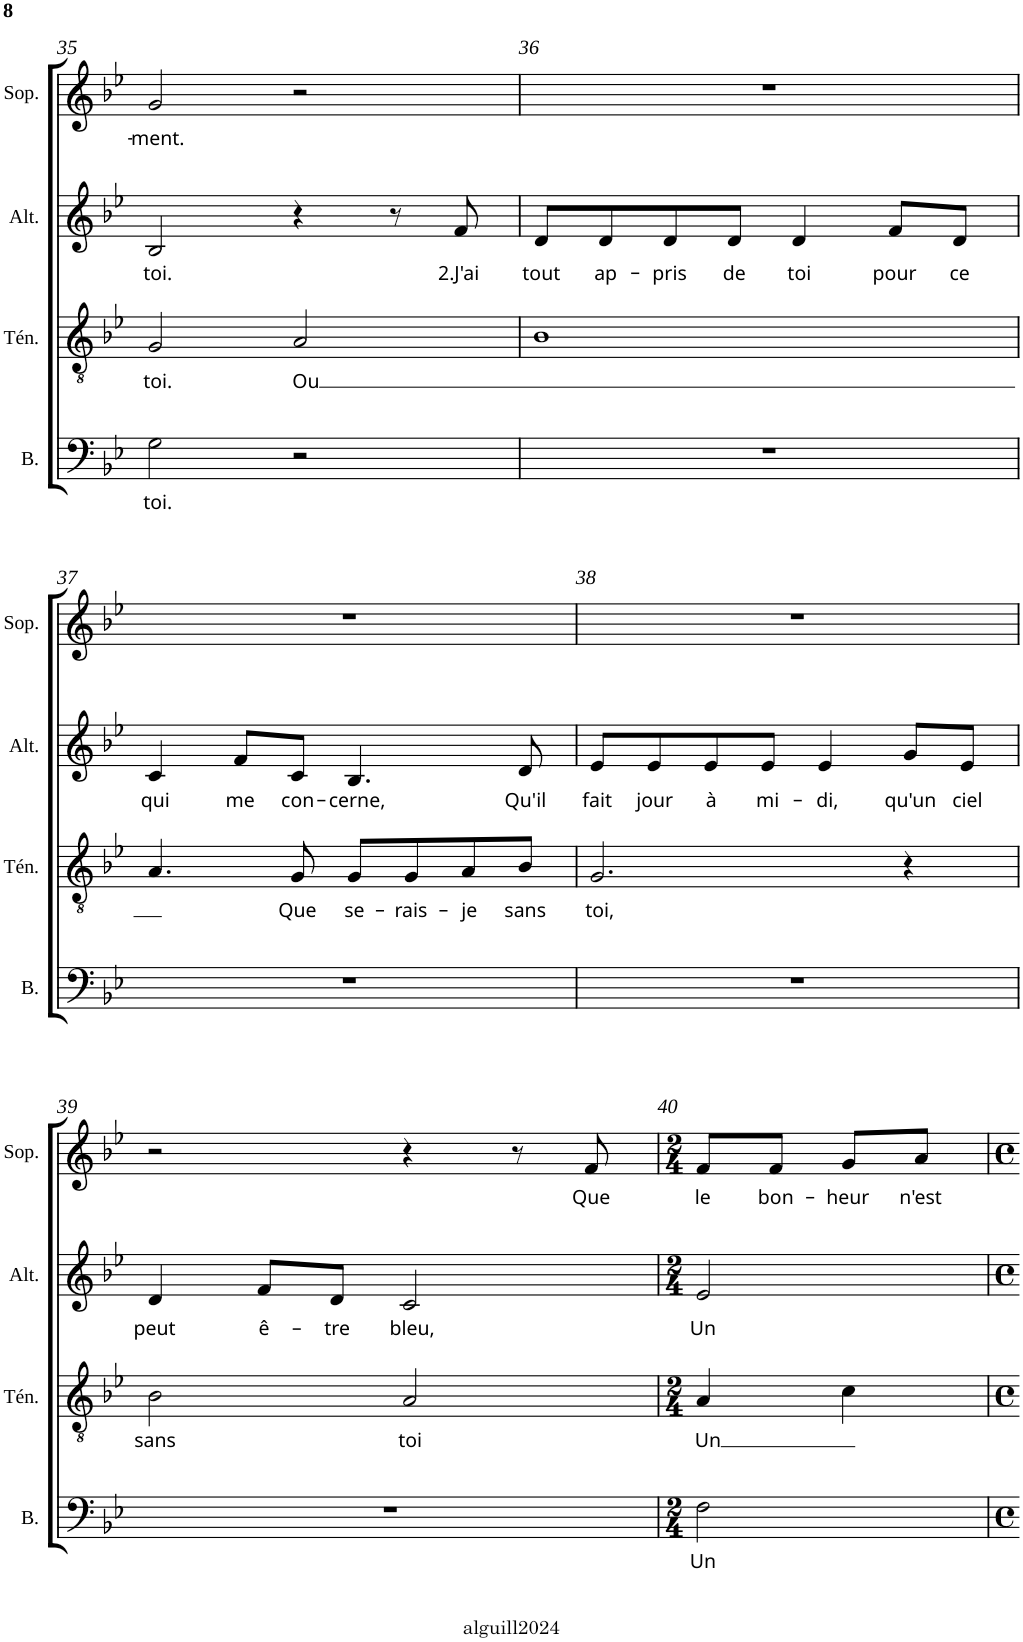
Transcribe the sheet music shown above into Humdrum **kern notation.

**kern	**text	**kern	**text	**kern	**text	**kern	**text
*part4	*part4	*part3	*part3	*part2	*part2	*part1	*part1
*staff4	*staff4	*staff3	*staff3	*staff2	*staff2	*staff1	*staff1
*I"Basse	*	*I"Ténor	*	*I"Alto	*	*I"Soprano	*
*I'B.	*	*I'Tén.	*	*I'Alt.	*	*I'Sop.	*
!!LO:PB:g=z
*clefF4	*	*clefGv2	*	*clefG2	*	*clefG2	*
*k[b-e-]	*	*k[b-e-]	*	*k[b-e-]	*	*k[b-e-]	*
*g:	*	*g:	*	*g:	*	*g:	*
*M4/4	*	*M4/4	*	*M4/4	*	*M4/4	*
*met(c)	*	*met(c)	*	*met(c)	*	*met(c)	*
=35	=35	=35	=35	=35	=35	=35	=35
!	!LO:LY:b	!	!LO:LY:b	!	!LO:LY:b	!	!LO:LY:b
2G\	toi.	2G/	toi.	2B-/	toi.	2g/	-ment.
!	!	!	!LO:LY:b	!	!	!	!
2r	.	2A/	Ou	4r	.	2r	.
.	.	.	.	8r	.	.	.
!	!	!	!	!	!LO:LY:b	!	!
.	.	.	.	8f/	2.J'ai	.	.
=36	=36	=36	=36	=36	=36	=36	=36
!	!	!	!	!	!LO:LY:b	!	!
1r	.	1B-	.	8d/L	tout	1r	.
!	!	!	!	!	!LO:LY:b	!	!
.	.	.	.	8d/	ap-	.	.
!	!	!	!	!	!LO:LY:b	!	!
.	.	.	.	8d/	-pris	.	.
!	!	!	!	!	!LO:LY:b	!	!
.	.	.	.	8d/J	de	.	.
!	!	!	!	!	!LO:LY:b	!	!
.	.	.	.	4d/	toi	.	.
!	!	!	!	!	!LO:LY:b	!	!
.	.	.	.	8f/L	pour	.	.
!	!	!	!	!	!LO:LY:b	!	!
.	.	.	.	8d/J	ce	.	.
!!LO:LB:g=z
=37	=37	=37	=37	=37	=37	=37	=37
!	!	!	!	!	!LO:LY:b	!	!
1r	.	4.A/	.	4c/	qui	1r	.
!	!	!	!	!	!LO:LY:b	!	!
.	.	.	.	8f/L	me	.	.
!	!	!	!LO:LY:b	!	!LO:LY:b	!	!
.	.	8G/	Que	8c/J	con-	.	.
!	!	!	!LO:LY:b	!	!LO:LY:b	!	!
.	.	8G/L	se-	4.B-/	-cerne,	.	.
!	!	!	!LO:LY:b	!	!	!	!
.	.	8G/	-rais-	.	.	.	.
!	!	!	!LO:LY:b	!	!	!	!
.	.	8A/	-je	.	.	.	.
!	!	!	!LO:LY:b	!	!LO:LY:b	!	!
.	.	8B-/J	sans	8d/	Qu'il	.	.
=38	=38	=38	=38	=38	=38	=38	=38
!	!	!	!LO:LY:b	!	!LO:LY:b	!	!
1r	.	2.G/	toi,	8e-/L	fait	1r	.
!	!	!	!	!	!LO:LY:b	!	!
.	.	.	.	8e-/	jour	.	.
!	!	!	!	!	!LO:LY:b	!	!
.	.	.	.	8e-/	à	.	.
!	!	!	!	!	!LO:LY:b	!	!
.	.	.	.	8e-/J	mi-	.	.
!	!	!	!	!	!LO:LY:b	!	!
.	.	.	.	4e-/	-di,	.	.
!	!	!	!	!	!LO:LY:b	!	!
.	.	4r	.	8g/L	qu'un	.	.
!	!	!	!	!	!LO:LY:b	!	!
.	.	.	.	8e-/J	ciel	.	.
!!LO:LB:g=z
=39	=39	=39	=39	=39	=39	=39	=39
!	!	!	!LO:LY:b	!	!LO:LY:b	!	!
1r	.	2B-\	sans	4d/	peut	2r	.
!	!	!	!	!	!LO:LY:b	!	!
.	.	.	.	8f/L	ê-	.	.
!	!	!	!	!	!LO:LY:b	!	!
.	.	.	.	8d/J	-tre	.	.
!	!	!	!LO:LY:b	!	!LO:LY:b	!	!
.	.	2A/	toi	2c/	bleu,	4r	.
.	.	.	.	.	.	8r	.
!	!	!	!	!	!	!	!LO:LY:b
.	.	.	.	.	.	8f/	Que
=40	=40	=40	=40	=40	=40	=40	=40
*M2/4	*	*M2/4	*	*M2/4	*	*M2/4	*
!	!LO:LY:b	!	!LO:LY:b	!	!LO:LY:b	!	!LO:LY:b
2F\	Un	4A/	Un	2e-/	Un	8f/L	le
!	!	!	!	!	!	!	!LO:LY:b
.	.	.	.	.	.	8f/J	bon-
!	!	!	!	!	!	!	!LO:LY:b
.	.	4c\	.	.	.	8g/L	-heur
!	!	!	!	!	!	!	!LO:LY:b
.	.	.	.	.	.	8a/J	n'est
=	=	=	=	=	=	=	=
*-	*-	*-	*-	*-	*-	*-	*-
